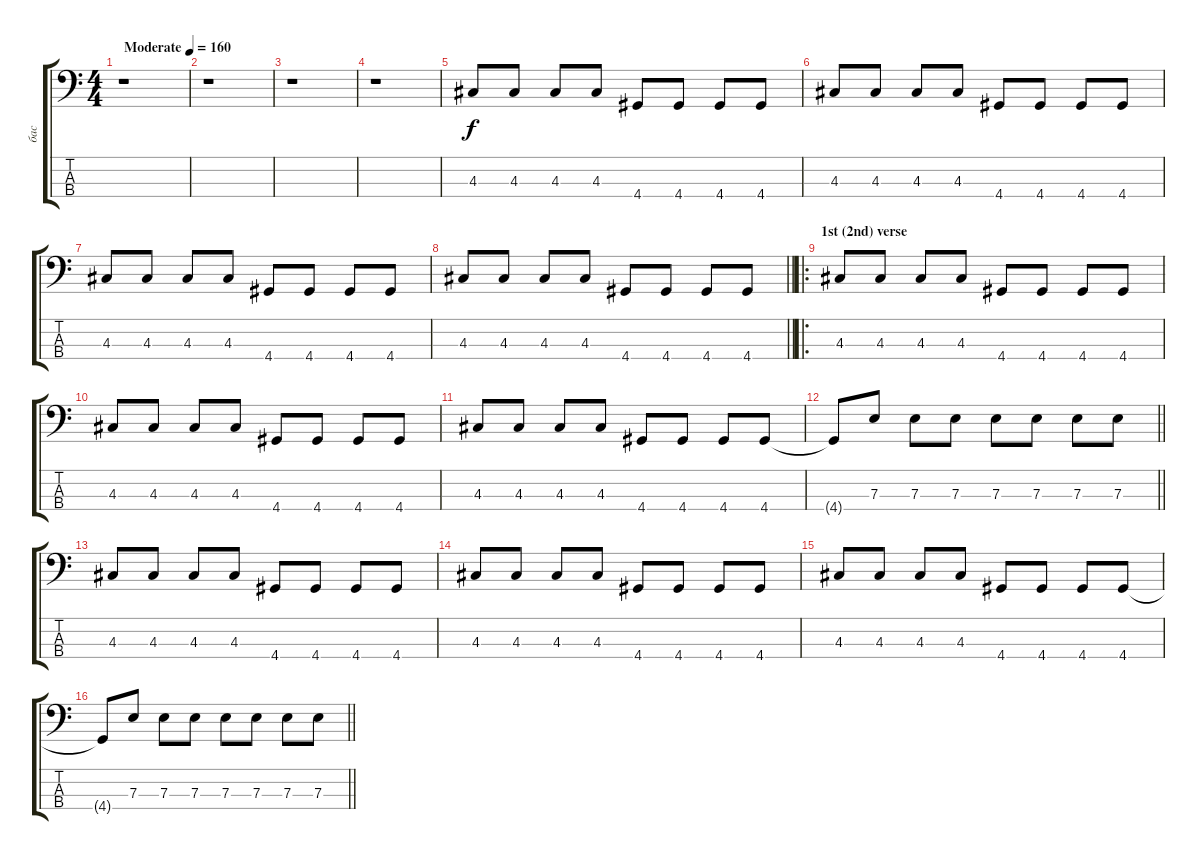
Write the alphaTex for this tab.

\track ("бас" "бас") {instrument electricbassfinger}
\staff {score tabs}
\tuning (G2 D2 A1 E1) {hide}
\ts (4 4)
\tempo (160 "Moderate")
\clef f4
\ks c
r.1{dy f instrument electricbassfinger} |
r.1 |
r.1 |
r.1 |
4.3.8 4.3.8 4.3.8 4.3.8 4.4.8 4.4.8 4.4.8 4.4.8 |
4.3.8 4.3.8 4.3.8 4.3.8 4.4.8 4.4.8 4.4.8 4.4.8 |
4.3.8 4.3.8 4.3.8 4.3.8 4.4.8 4.4.8 4.4.8 4.4.8 |
\barLineRight lightlight
4.3.8 4.3.8 4.3.8 4.3.8 4.4.8 4.4.8 4.4.8 4.4.8 |
\ro
\section ("" "1st (2nd) verse")
4.3.8 4.3.8 4.3.8 4.3.8 4.4.8 4.4.8 4.4.8 4.4.8 |
4.3.8 4.3.8 4.3.8 4.3.8 4.4.8 4.4.8 4.4.8 4.4.8 |
4.3.8 4.3.8 4.3.8 4.3.8 4.4.8 4.4.8 4.4.8 4.4.8 |
\barLineRight lightlight
4.4{t}.8 7.3.8 7.3.8 7.3.8 7.3.8 7.3.8 7.3.8 7.3.8 |
4.3.8 4.3.8 4.3.8 4.3.8 4.4.8 4.4.8 4.4.8 4.4.8 |
4.3.8 4.3.8 4.3.8 4.3.8 4.4.8 4.4.8 4.4.8 4.4.8 |
4.3.8 4.3.8 4.3.8 4.3.8 4.4.8 4.4.8 4.4.8 4.4.8 |
\barLineRight lightlight
4.4{t}.8 7.3.8 7.3.8 7.3.8 7.3.8 7.3.8 7.3.8 7.3.8
